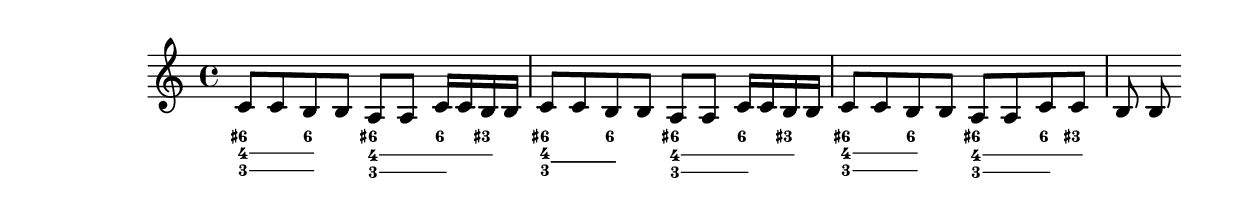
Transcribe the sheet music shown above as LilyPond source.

%% Do not edit this file; it is automatically
%% generated from LSR http://lsr.dsi.unimi.it
%% This file is in the public domain.
\version "2.12.2"

\header {
  lsrtags = "chords, tweaks-and-overrides"

%% Translation of GIT committish: fa19277d20f8ab0397c560eb0e7b814bd804ecec
  texidoces = "
Allí donde se utilicen líneas extensoras para el bajo cifrado mediante
el establecimiento de @code{useBassFigureExtenders} al valor
verdadero, las parejas de líneas extensoras congruentes se centran
verticalmente si el valor de @code{figuredBassCenterContinuations}
tiene el valor verdadero.

"
  doctitlees = "Centrado vertical de las líneas de bajo cifrado emparejadas"



  texidoc = "
Where figured bass extender lines are being used by setting
@code{useBassFigureExtenders} to true, pairs of congruent figured bass
extender lines are vertically centered if
@code{figuredBassCenterContinuations} is set to true.

"
  doctitle = "Vertically centering paired figured bass extenders"
} % begin verbatim

<<
  \relative c' {
    c8 c b b a a c16 c b b
    c8 c b b a a c16 c b b
    c8 c b b a a c c b b
  }
  \figures {
    \set useBassFigureExtenders = ##t
    <6+ 4 3>4 <6 4 3>8 r
    <6+ 4 3>4 <6 4 3>8 <4 3+>16 r
    \set figuredBassCenterContinuations = ##t
    <6+ 4 3>4 <6 4 3>8 r
    <6+ 4 3>4 <6 4 3>8 <4 3+>16 r
    \set figuredBassCenterContinuations = ##f
    <6+ 4 3>4 <6 4 3>8 r
    <6+ 4 3>4 <6 4 3>8 <4 3+>8
  }
>>

